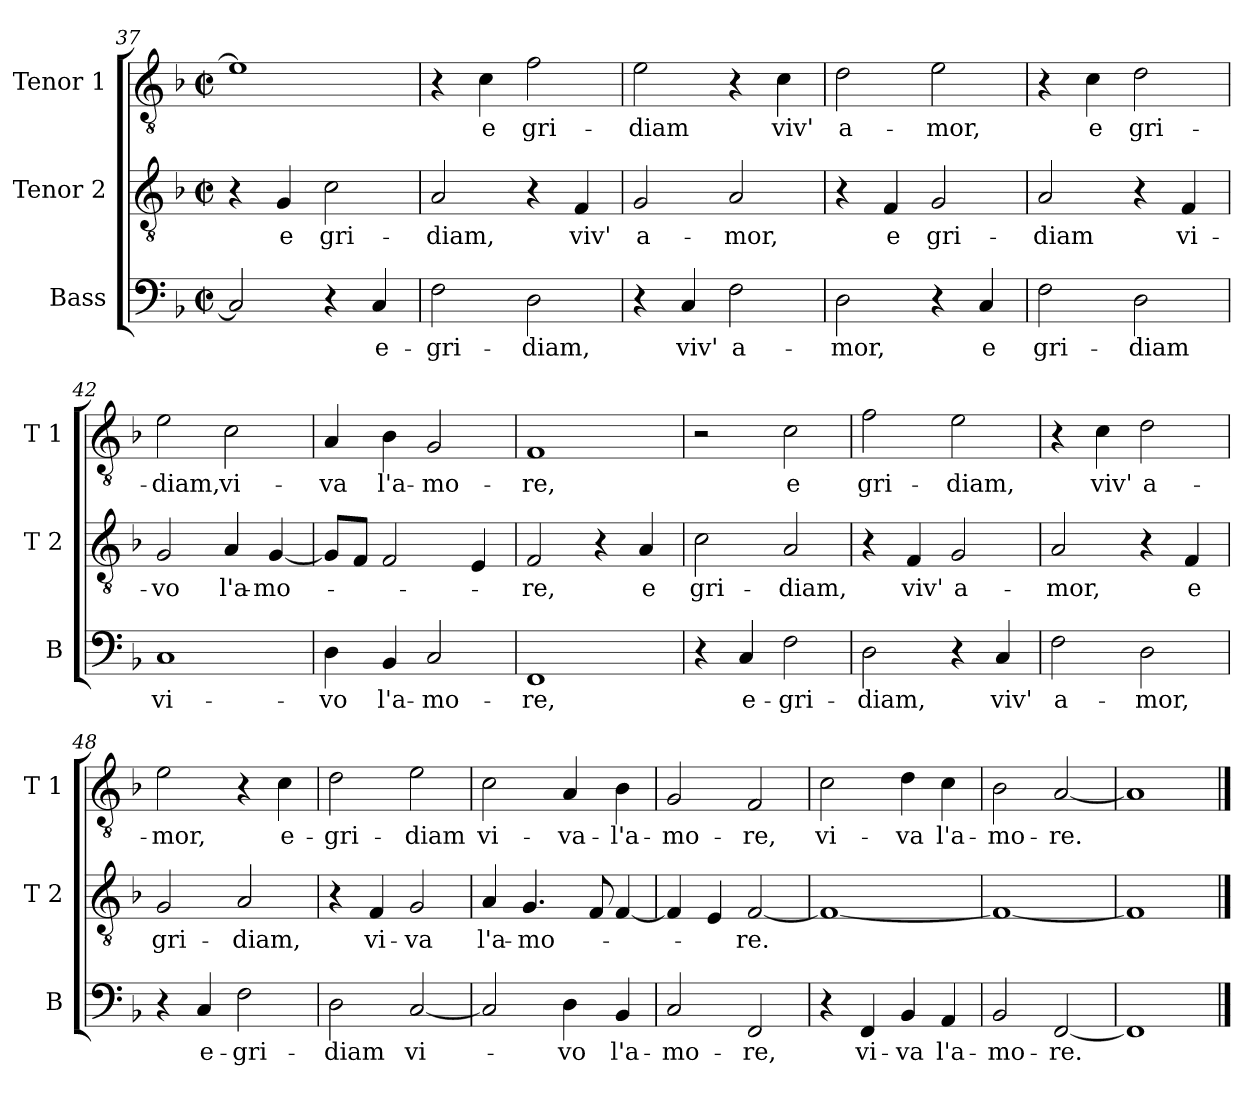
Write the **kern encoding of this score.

**kern	**text	**kern	**text	**kern	**text
*part3	*part3	*part2	*part2	*part1	*part1
*staff3	*staff3	*staff2	*staff2	*staff1	*staff1
*I"Bass	*	*I"Tenor 2	*	*I"Tenor 1	*
*I'B	*	*I'T 2	*	*I'T 1	*
*clefF4	*	*clefGv2	*	*clefGv2	*
*k[b-]	*	*k[b-]	*	*k[b-]	*
*F:	*	*F:	*	*F:	*
*M2/2	*	*M2/2	*	*M2/2	*
*met(c|)	*	*met(c|)	*	*met(c|)	*
=37	=37	=37	=37	=37	=37
2C/]	.	4r	.	1e]	.
!	!	!	!LO:LY:b	!	!
.	.	4G/	e	.	.
!	!	!	!LO:LY:b	!	!
4r	.	2c\	gri-	.	.
!	!LO:LY:b	!	!	!	!
4C/	e-	.	.	.	.
=38	=38	=38	=38	=38	=38
!	!LO:LY:b	!	!LO:LY:b	!	!
2F\	-gri-	2A/	-diam,	4r	.
!	!	!	!	!	!LO:LY:b
.	.	.	.	4c\	e
!	!LO:LY:b	!	!	!	!LO:LY:b
2D\	-diam,	4r	.	2f\	gri-
!	!	!	!LO:LY:b	!	!
.	.	4F/	viv'	.	.
=39	=39	=39	=39	=39	=39
!	!	!	!LO:LY:b	!	!LO:LY:b
4r	.	2G/	a-	2e\	-diam
!	!LO:LY:b	!	!	!	!
4C/	viv'	.	.	.	.
!	!LO:LY:b	!	!LO:LY:b	!	!
2F\	a-	2A/	-mor,	4r	.
!	!	!	!	!	!LO:LY:b
.	.	.	.	4c\	viv'
=40	=40	=40	=40	=40	=40
!	!LO:LY:b	!	!	!	!LO:LY:b
2D\	-mor,	4r	.	2d\	a-
!	!	!	!LO:LY:b	!	!
.	.	4F/	e	.	.
!	!	!	!LO:LY:b	!	!LO:LY:b
4r	.	2G/	gri-	2e\	-mor,
!	!LO:LY:b	!	!	!	!
4C/	e	.	.	.	.
=41	=41	=41	=41	=41	=41
!	!LO:LY:b	!	!LO:LY:b	!	!
2F\	gri-	2A/	-diam	4r	.
!	!	!	!	!	!LO:LY:b
.	.	.	.	4c\	e
!	!LO:LY:b	!	!	!	!LO:LY:b
2D\	-diam	4r	.	2d\	gri-
!	!	!	!LO:LY:b	!	!
.	.	4F/	vi-	.	.
!!LO:PB:g=z
=42	=42	=42	=42	=42	=42
!	!LO:LY:b	!	!LO:LY:b	!	!LO:LY:b
1C	vi-	2G/	-vo	2e\	-diam,
!	!	!	!LO:LY:b	!	!LO:LY:b
.	.	4A/	l'a-	2c\	vi-
!	!	!	!LO:LY:b	!	!
.	.	[4G/	-mo-	.	.
=43	=43	=43	=43	=43	=43
!	!LO:LY:b	!	!	!	!LO:LY:b
4D\	-vo	8G/L]	.	4A/	-va
.	.	8F/J	.	.	.
!	!LO:LY:b	!	!	!	!LO:LY:b
4BB-/	l'a-	2F/	.	4B-\	l'a-
!	!LO:LY:b	!	!	!	!LO:LY:b
2C/	-mo-	.	.	2G/	-mo-
.	.	4E/	.	.	.
=44	=44	=44	=44	=44	=44
!	!LO:LY:b	!	!LO:LY:b	!	!LO:LY:b
1FF	-re,	2F/	-re,	1F	-re,
.	.	4r	.	.	.
!	!	!	!LO:LY:b	!	!
.	.	4A/	e	.	.
=45	=45	=45	=45	=45	=45
!	!	!	!LO:LY:b	!	!
4r	.	2c\	gri-	2r	.
!	!LO:LY:b	!	!	!	!
4C/	e-	.	.	.	.
!	!LO:LY:b	!	!LO:LY:b	!	!LO:LY:b
2F\	-gri-	2A/	-diam,	2c\	e
=46	=46	=46	=46	=46	=46
!	!LO:LY:b	!	!	!	!LO:LY:b
2D\	-diam,	4r	.	2f\	gri-
!	!	!	!LO:LY:b	!	!
.	.	4F/	viv'	.	.
!	!	!	!LO:LY:b	!	!LO:LY:b
4r	.	2G/	a-	2e\	-diam,
!	!LO:LY:b	!	!	!	!
4C/	viv'	.	.	.	.
=47	=47	=47	=47	=47	=47
!	!LO:LY:b	!	!LO:LY:b	!	!
2F\	a-	2A/	-mor,	4r	.
!	!	!	!	!	!LO:LY:b
.	.	.	.	4c\	viv'
!	!LO:LY:b	!	!	!	!LO:LY:b
2D\	-mor,	4r	.	2d\	a-
!	!	!	!LO:LY:b	!	!
.	.	4F/	e	.	.
!!LO:LB:g=z
=48	=48	=48	=48	=48	=48
!	!	!	!LO:LY:b	!	!LO:LY:b
4r	.	2G/	gri-	2e\	-mor,
!	!LO:LY:b	!	!	!	!
4C/	e-	.	.	.	.
!	!LO:LY:b	!	!LO:LY:b	!	!
2F\	-gri-	2A/	-diam,	4r	.
!	!	!	!	!	!LO:LY:b
.	.	.	.	4c\	e-
=49	=49	=49	=49	=49	=49
!	!LO:LY:b	!	!	!	!LO:LY:b
2D\	-diam	4r	.	2d\	-gri-
!	!	!	!LO:LY:b	!	!
.	.	4F/	vi-	.	.
!	!LO:LY:b	!	!LO:LY:b	!	!LO:LY:b
[2C/	vi-	2G/	-va	2e\	-diam
=50	=50	=50	=50	=50	=50
!	!	!	!LO:LY:b	!	!LO:LY:b
2C/]	.	4A/	l'a-	2c\	vi-
!	!	!	!LO:LY:b	!	!
.	.	4.G/	-mo-	.	.
!	!LO:LY:b	!	!	!	!LO:LY:b
4D\	-vo	.	.	4A/	-va-
.	.	8F/	.	.	.
!	!LO:LY:b	!	!	!	!LO:LY:b
4BB-/	l'a-	[4F/	.	4B-\	-l'a-
=51	=51	=51	=51	=51	=51
!	!LO:LY:b	!	!	!	!LO:LY:b
2C/	-mo-	4F/]	.	2G/	-mo-
.	.	4E/	.	.	.
!	!LO:LY:b	!	!LO:LY:b	!	!LO:LY:b
2FF/	-re,	[2F/	-re.	2F/	-re,
=52	=52	=52	=52	=52	=52
!	!	!	!	!	!LO:LY:b
4r	.	1F_	.	2c\	vi-
!	!LO:LY:b	!	!	!	!
4FF/	vi-	.	.	.	.
!	!LO:LY:b	!	!	!	!LO:LY:b
4BB-/	-va	.	.	4d\	-va
!	!LO:LY:b	!	!	!	!LO:LY:b
4AA/	l'a-	.	.	4c\	l'a-
=53	=53	=53	=53	=53	=53
!	!LO:LY:b	!	!	!	!LO:LY:b
2BB-/	-mo-	1F_	.	2B-\	-mo-
!	!LO:LY:b	!	!	!	!LO:LY:b
[2FF/	-re.	.	.	[2A/	-re.
=54	=54	=54	=54	=54	=54
1FF]	.	1F]	.	1A]	.
==	==	==	==	==	==
*-	*-	*-	*-	*-	*-
